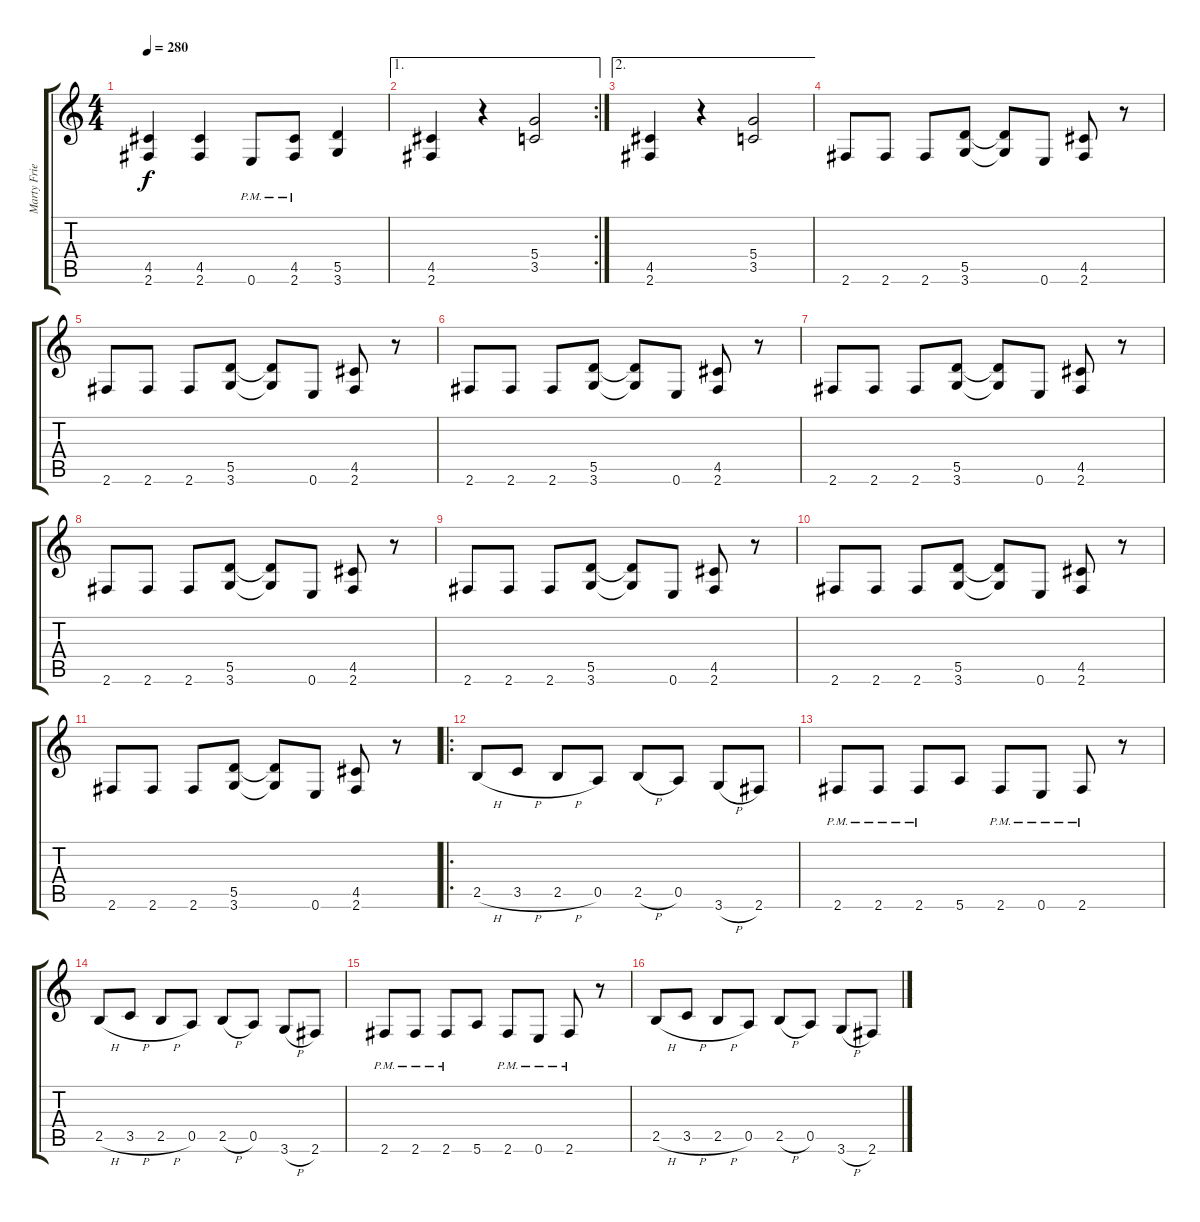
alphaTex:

\track ("Marty Friedman" "Marty Frie") {instrument distortionguitar}
\staff {score tabs}
\tuning (E4 B3 G3 D3 A2 E2) {hide}
\ts (4 4)
\tempo 280
\clef g2
\ks c
(4.5 2.6).4{dy f} (4.5 2.6).4 0.6{pm}.8 (4.5 2.6{pm}).8 (5.5 3.6).4 |
\ae 1
\rc 2
(4.5 2.6).4 r.4 (5.4 3.5).2 |
\ae 2
(4.5 2.6).4 r.4 (5.4 3.5).2 |
2.6.8 2.6.8 2.6.8 (5.5 3.6).8 (5.5{t} 3.6{t}).8 0.6.8 (4.5 2.6).8 r.8 |
2.6.8 2.6.8 2.6.8 (5.5 3.6).8 (5.5{t} 3.6{t}).8 0.6.8 (4.5 2.6).8 r.8 |
2.6.8 2.6.8 2.6.8 (5.5 3.6).8 (5.5{t} 3.6{t}).8 0.6.8 (4.5 2.6).8 r.8 |
2.6.8 2.6.8 2.6.8 (5.5 3.6).8 (5.5{t} 3.6{t}).8 0.6.8 (4.5 2.6).8 r.8 |
2.6.8 2.6.8 2.6.8 (5.5 3.6).8 (5.5{t} 3.6{t}).8 0.6.8 (4.5 2.6).8 r.8 |
2.6.8 2.6.8 2.6.8 (5.5 3.6).8 (5.5{t} 3.6{t}).8 0.6.8 (4.5 2.6).8 r.8 |
2.6.8 2.6.8 2.6.8 (5.5 3.6).8 (5.5{t} 3.6{t}).8 0.6.8 (4.5 2.6).8 r.8 |
2.6.8 2.6.8 2.6.8 (5.5 3.6).8 (5.5{t} 3.6{t}).8 0.6.8 (4.5 2.6).8 r.8 |
\ro
2.5{h}.8 3.5{h}.8 2.5{h}.8 0.5.8 2.5{h}.8 0.5.8 3.6{h}.8 2.6.8 |
2.6{pm}.8 2.6{pm}.8 2.6{pm}.8 5.6.8 2.6{pm}.8 0.6{pm}.8 2.6{pm}.8 r.8 |
2.5{h}.8 3.5{h}.8 2.5{h}.8 0.5.8 2.5{h}.8 0.5.8 3.6{h}.8 2.6.8 |
2.6{pm}.8 2.6{pm}.8 2.6{pm}.8 5.6.8 2.6{pm}.8 0.6{pm}.8 2.6{pm}.8 r.8 |
2.5{h}.8 3.5{h}.8 2.5{h}.8 0.5.8 2.5{h}.8 0.5.8 3.6{h}.8 2.6.8
